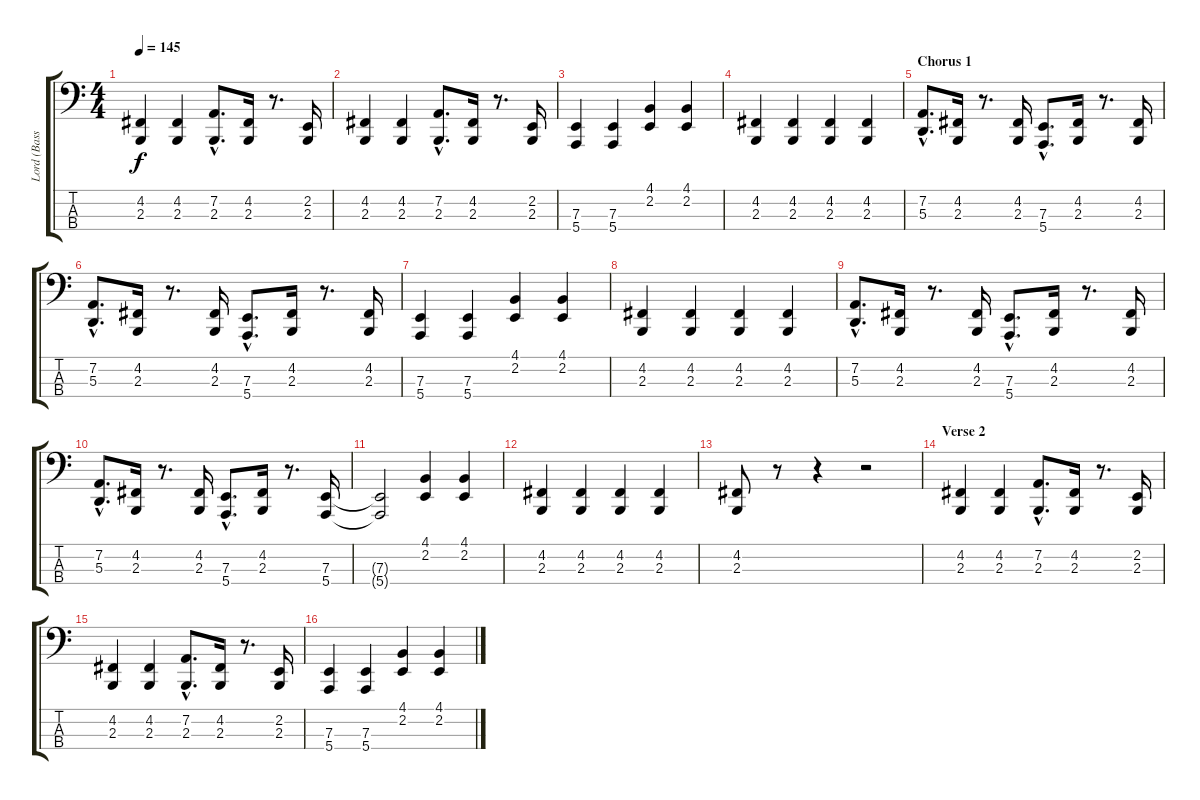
\track ("Lord (Bass)" "Lord (Bass") {instrument electricgrandpiano}
\staff {score tabs}
\tuning (G2 D2 A1 E1) {hide}
\ts (4 4)
\tempo 145
\clef f4
\ks c
(4.2 2.3).4{dy f} (4.2 2.3).4 (7.2{hac} 2.3{hac}).8{d} (4.2 2.3).16 r.8{d} (2.2 2.3).16 |
(4.2 2.3).4 (4.2 2.3).4 (7.2{hac} 2.3{hac}).8{d} (4.2 2.3).16 r.8{d} (2.2 2.3).16 |
(7.3 5.4).4 (7.3 5.4).4 (4.1 2.2).4 (4.1 2.2).4 |
(4.2 2.3).4 (4.2 2.3).4 (4.2 2.3).4 (4.2 2.3).4 |
\section ("" "Chorus 1")
(7.2{hac} 5.3{hac}).8{d} (4.2 2.3).16 r.8{d} (4.2 2.3).16 (7.3{hac} 5.4{hac}).8{d} (4.2 2.3).16 r.8{d} (4.2 2.3).16 |
(7.2{hac} 5.3{hac}).8{d} (4.2 2.3).16 r.8{d} (4.2 2.3).16 (7.3{hac} 5.4{hac}).8{d} (4.2 2.3).16 r.8{d} (4.2 2.3).16 |
(7.3 5.4).4 (7.3 5.4).4 (4.1 2.2).4 (4.1 2.2).4 |
(4.2 2.3).4 (4.2 2.3).4 (4.2 2.3).4 (4.2 2.3).4 |
(7.2{hac} 5.3{hac}).8{d} (4.2 2.3).16 r.8{d} (4.2 2.3).16 (7.3{hac} 5.4{hac}).8{d} (4.2 2.3).16 r.8{d} (4.2 2.3).16 |
(7.2{hac} 5.3{hac}).8{d} (4.2 2.3).16 r.8{d} (4.2 2.3).16 (7.3{hac} 5.4{hac}).8{d} (4.2 2.3).16 r.8{d} (7.3 5.4).16 |
(7.3{t} 5.4{t}).2 (4.1 2.2).4 (4.1 2.2).4 |
(4.2 2.3).4 (4.2 2.3).4 (4.2 2.3).4 (4.2 2.3).4 |
(4.2 2.3).8 r.8 r.4 r.2 |
\section ("" "Verse 2")
(4.2 2.3).4 (4.2 2.3).4 (7.2{hac} 2.3{hac}).8{d} (4.2 2.3).16 r.8{d} (2.2 2.3).16 |
(4.2 2.3).4 (4.2 2.3).4 (7.2{hac} 2.3{hac}).8{d} (4.2 2.3).16 r.8{d} (2.2 2.3).16 |
(7.3 5.4).4 (7.3 5.4).4 (4.1 2.2).4 (4.1 2.2).4
